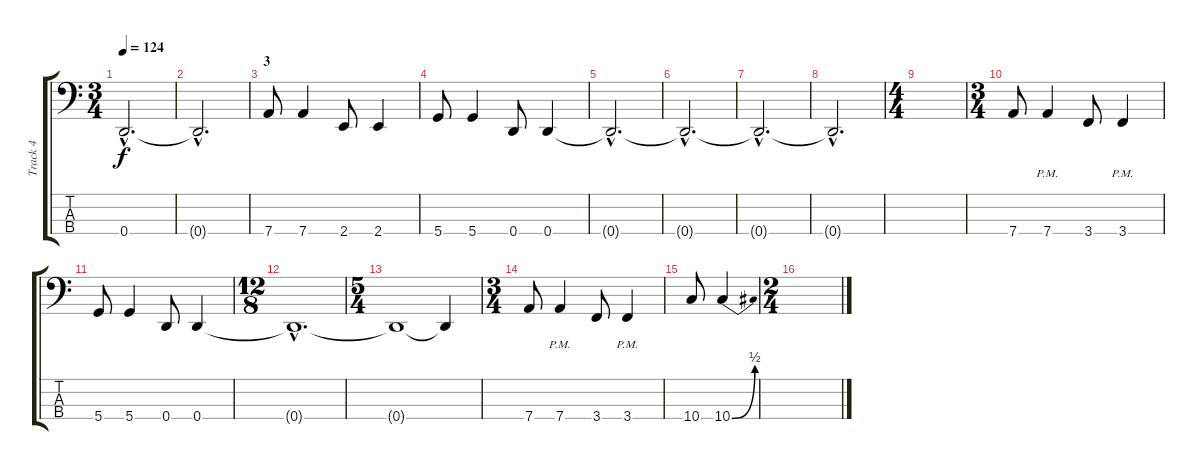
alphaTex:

\track ("Track 4" "Track 4") {instrument electricbasspick}
\staff {score tabs}
\tuning (G2 D2 A1 D1) {hide}
\ts (3 4)
\tempo 124
\clef f4
\ks c
0.4{hac t}.2{d dy f} |
0.4{hac t}.2{d} |
\section ("" "3")
7.4.8 7.4.4 2.4.8 2.4.4 |
5.4.8 5.4.4 0.4.8 0.4.4 |
0.4{hac t}.2{d} |
0.4{hac t}.2{d} |
0.4{hac t}.2{d} |
0.4{hac t}.2{d} |
\ts (4 4)
|
\ts (3 4)
7.4.8 7.4{pm}.4 3.4.8 3.4{pm}.4 |
5.4.8 5.4.4 0.4.8 0.4.4 |
\ts (12 8)
0.4{hac t}.1{d} |
\ts (5 4)
0.4{t}.1 0.4{t}.4 |
\ts (3 4)
7.4.8 7.4{pm}.4 3.4.8 3.4{pm}.4 |
10.4.8 10.4{be (bend 0 0 60 2)}.4 |
\ts (2 4)
